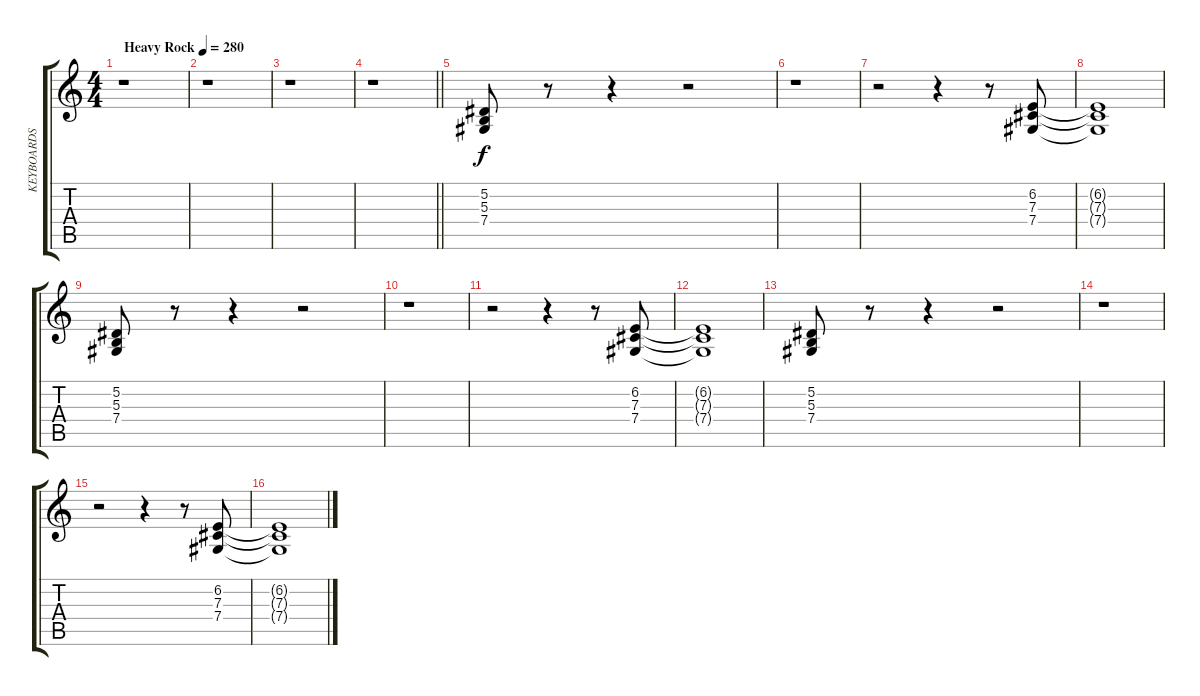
\track ("KEYBOARDS" "KEYBOARDS") {instrument synthstrings1 bank 1}
\staff {score tabs}
\tuning (Eb4 Bb3 Gb3 Db3 Ab2 Eb2) {hide}
\ts (4 4)
\tempo (280 "Heavy Rock")
\clef g2
\ks c
r.1{dy f instrument synthstrings1} |
r.1 |
r.1 |
\barLineRight lightlight
r.1 |
(5.2 5.3 7.4).8 r.8 r.4 r.2 |
r.1 |
r.2 r.4 r.8 (6.2 7.3 7.4).8 |
(6.2{t} 7.3{t} 7.4{t}).1 |
(5.2 5.3 7.4).8 r.8 r.4 r.2 |
r.1 |
r.2 r.4 r.8 (6.2 7.3 7.4).8 |
(6.2{t} 7.3{t} 7.4{t}).1 |
(5.2 5.3 7.4).8 r.8 r.4 r.2 |
r.1 |
r.2 r.4 r.8 (6.2 7.3 7.4).8 |
(6.2{t} 7.3{t} 7.4{t}).1
